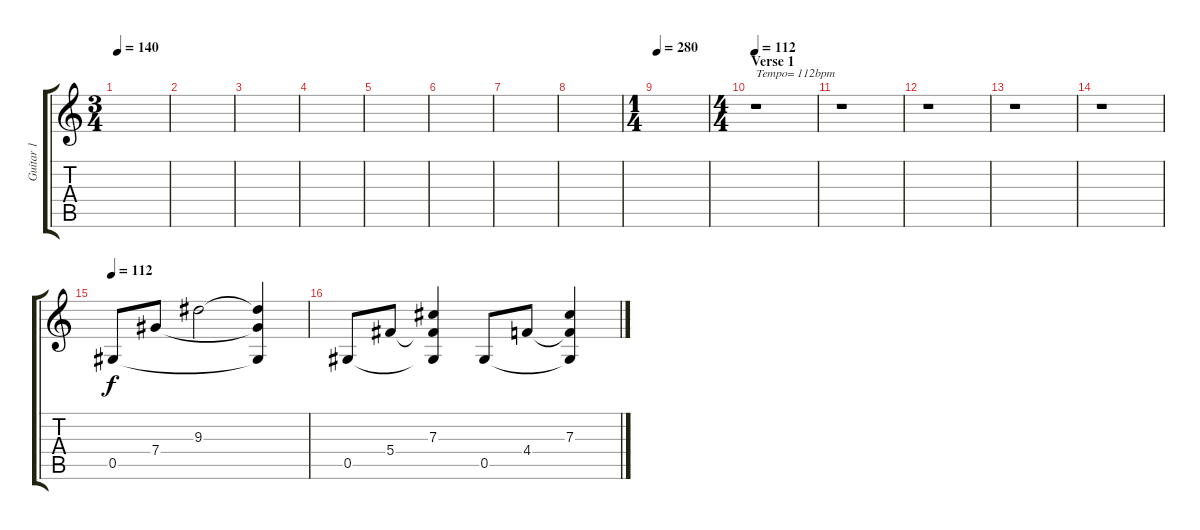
\track ("Guitar 1" "Guitar 1") {instrument acousticguitarsteel}
\staff {score tabs}
\tuning (Eb4 Bb3 Gb3 Db3 Ab2 Eb2) {hide}
\ts (3 4)
\tempo 140
\clef g2
\ks c
|
|
|
|
|
|
|
|
\ts (1 4)
\tempo 280
|
\ts (4 4)
\section ("" "Verse 1")
\tempo 112
r.1{txt "Tempo= 112bpm"} |
r.1 |
r.1 |
r.1 |
r.1 |
\tempo 112
0.5.8 7.4.8 9.3.2 (9.3{t} 7.4{t} 0.5{t}).4 |
0.5.8 5.4.8 (7.3 5.4{t} 0.5{t}).4 0.5.8 4.4.8 (7.3 4.4{t} 0.5{t}).4
